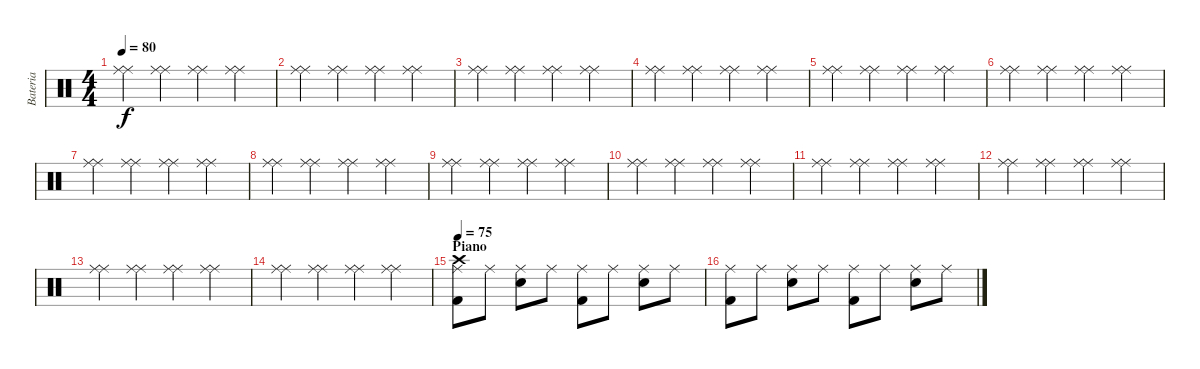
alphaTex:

\track ("Bateria" "Bateria") {instrument percussion}
\staff {score}
\articulation defaults
\ts (4 4)
\tempo 80
\clef neutral
\ks c
("Ride (middle)" "Ride (middle)").4{dy f} ("Ride (middle)" "Ride (middle)").4 ("Ride (middle)" "Ride (middle)").4 ("Ride (middle)" "Ride (middle)").4 |
("Ride (middle)" "Ride (middle)").4 ("Ride (middle)" "Ride (middle)").4 ("Ride (middle)" "Ride (middle)").4 ("Ride (middle)" "Ride (middle)").4 |
("Ride (middle)" "Ride (middle)").4 ("Ride (middle)" "Ride (middle)").4 ("Ride (middle)" "Ride (middle)").4 ("Ride (middle)" "Ride (middle)").4 |
("Ride (middle)" "Ride (middle)").4 ("Ride (middle)" "Ride (middle)").4 ("Ride (middle)" "Ride (middle)").4 ("Ride (middle)" "Ride (middle)").4 |
("Ride (middle)" "Ride (middle)").4 ("Ride (middle)" "Ride (middle)").4 ("Ride (middle)" "Ride (middle)").4 ("Ride (middle)" "Ride (middle)").4 |
("Ride (middle)" "Ride (middle)").4 ("Ride (middle)" "Ride (middle)").4 ("Ride (middle)" "Ride (middle)").4 ("Ride (middle)" "Ride (middle)").4 |
("Ride (middle)" "Ride (middle)").4 ("Ride (middle)" "Ride (middle)").4 ("Ride (middle)" "Ride (middle)").4 ("Ride (middle)" "Ride (middle)").4 |
("Ride (middle)" "Ride (middle)").4 ("Ride (middle)" "Ride (middle)").4 ("Ride (middle)" "Ride (middle)").4 ("Ride (middle)" "Ride (middle)").4 |
("Ride (middle)" "Ride (middle)").4 ("Ride (middle)" "Ride (middle)").4 ("Ride (middle)" "Ride (middle)").4 ("Ride (middle)" "Ride (middle)").4 |
("Ride (middle)" "Ride (middle)").4 ("Ride (middle)" "Ride (middle)").4 ("Ride (middle)" "Ride (middle)").4 ("Ride (middle)" "Ride (middle)").4 |
("Ride (middle)" "Ride (middle)").4 ("Ride (middle)" "Ride (middle)").4 ("Ride (middle)" "Ride (middle)").4 ("Ride (middle)" "Ride (middle)").4 |
("Ride (middle)" "Ride (middle)").4 ("Ride (middle)" "Ride (middle)").4 ("Ride (middle)" "Ride (middle)").4 ("Ride (middle)" "Ride (middle)").4 |
("Ride (middle)" "Ride (middle)").4 ("Ride (middle)" "Ride (middle)").4 ("Ride (middle)" "Ride (middle)").4 ("Ride (middle)" "Ride (middle)").4 |
("Ride (middle)" "Ride (middle)").4 ("Ride (middle)" "Ride (middle)").4 ("Ride (middle)" "Ride (middle)").4 ("Ride (middle)" "Ride (middle)").4 |
\section ("" "Piano")
\tempo 75
("Crash high (hit)" "Kick (hit) 2" "Ride (middle)").8 "Ride (middle)".8 ("Electric Snare (hit)" "Ride (middle)").8 "Ride (middle)".8 ("Kick (hit) 2" "Ride (middle)").8 "Ride (middle)".8 ("Electric Snare (hit)" "Ride (middle)").8 "Ride (middle)".8 |
("Kick (hit) 2" "Ride (middle)").8 "Ride (middle)".8 ("Electric Snare (hit)" "Ride (middle)").8 "Ride (middle)".8 ("Kick (hit) 2" "Ride (middle)").8 "Ride (middle)".8 ("Electric Snare (hit)" "Ride (middle)").8 "Ride (middle)".8
